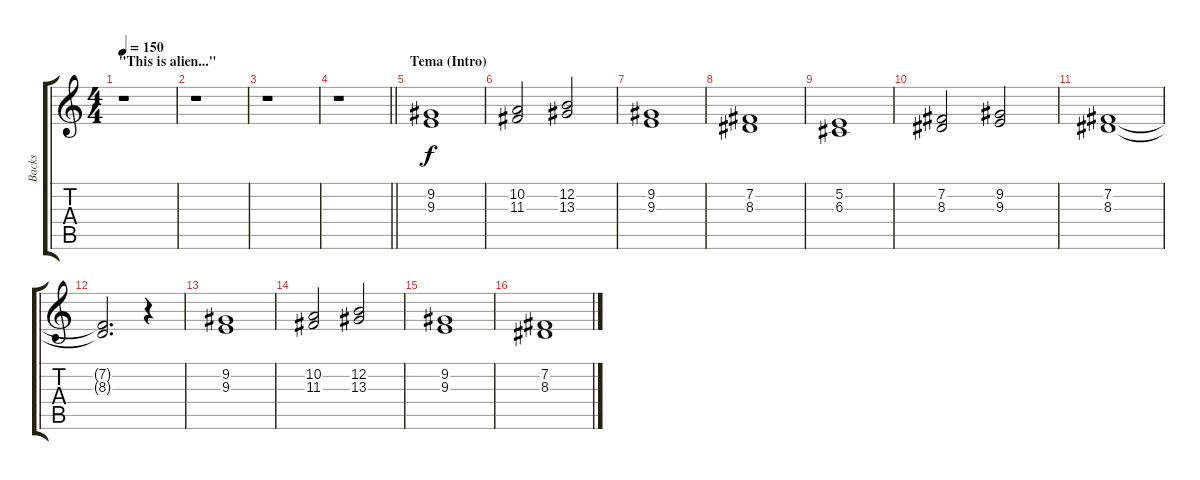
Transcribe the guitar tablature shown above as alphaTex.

\track ("Backs" "Backs") {instrument pad4choir}
\staff {score tabs}
\tuning (E4 B3 G3 D3 A2 E2) {hide}
\ts (4 4)
\section ("" "\"This is alien...\"")
\tempo 150
\clef g2
\ks c
r.1{dy f} |
r.1 |
r.1 |
\barLineRight lightlight
r.1 |
\section ("" "Tema (Intro)")
(9.2 9.3).1 |
(10.2 11.3).2 (12.2 13.3).2 |
(9.2 9.3).1 |
(7.2 8.3).1 |
(5.2 6.3).1 |
(7.2 8.3).2 (9.2 9.3).2 |
(7.2 8.3).1 |
(7.2{t} 8.3{t}).2{d} r.4 |
(9.2 9.3).1 |
(10.2 11.3).2 (12.2 13.3).2 |
(9.2 9.3).1 |
(7.2 8.3).1
